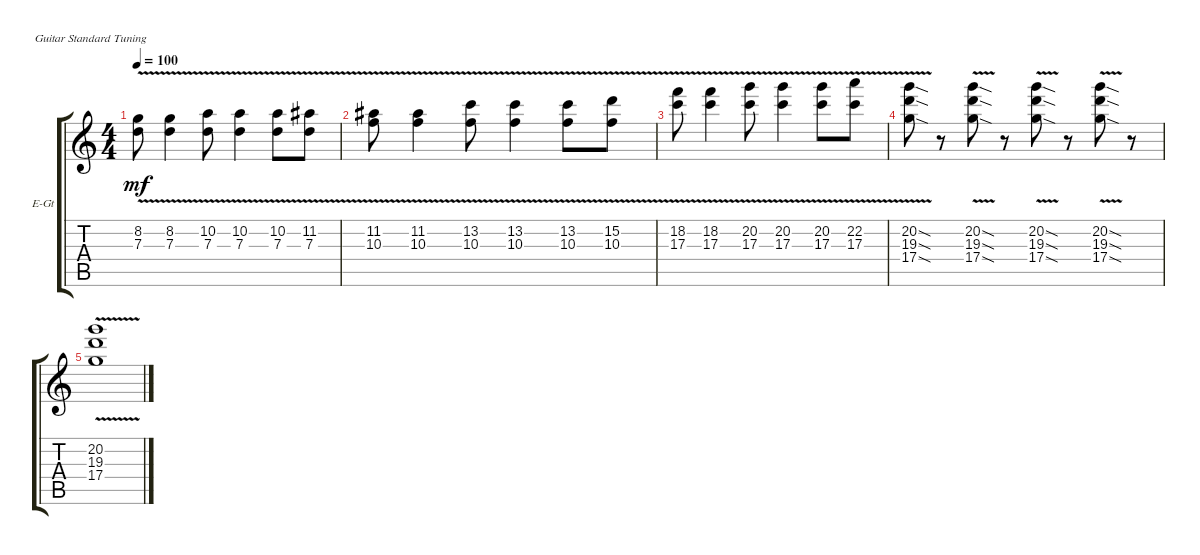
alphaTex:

\bracketExtendMode groupsimilarinstruments
\firstSystemTrackNameOrientation horizontal
\otherSystemsTrackNameOrientation horizontal
\track ("Lead" "E-Gt") {instrument overdrivenguitar}
\staff {score tabs}
\tuning (E4 B3 G3 D3 A2 E2)
\ts (4 4)
\tempo 100
\clef g2
\ks c
(7.3{v} 8.2{v}).8{dy mf} (7.3{v} 8.2{v}).4 (10.2{v} 7.3{v}).8 (10.2{v} 7.3{v}).4 (10.2{v} 7.3{v}).8 (11.2{v} 7.3{v}).8 |
(10.3{v} 11.2{v}).8 (10.3{v} 11.2{v}).4 (13.2{v} 10.3{v}).8 (13.2{v} 10.3{v}).4 (13.2{v} 10.3{v}).8 (15.2{v} 10.3{v}).8 |
\section ("" "")
(17.3{v} 18.2{v}).8 (17.3{v} 18.2{v}).4 (20.2{v} 17.3{v}).8 (20.2{v} 17.3{v}).4 (20.2{v} 17.3{v}).8 (22.2{v} 17.3{v}).8 |
(17.4{v sod} 19.3{v sod} 20.2{v sod}).8 r.8 (17.4{v sod} 19.3{v sod} 20.2{v sod}).8 r.8 (17.4{v sod} 19.3{v sod} 20.2{v sod}).8 r.8 (17.4{v sod} 19.3{v sod} 20.2{v sod}).8 r.8 |
(17.4{v} 19.3{v} 20.2{v}).1
